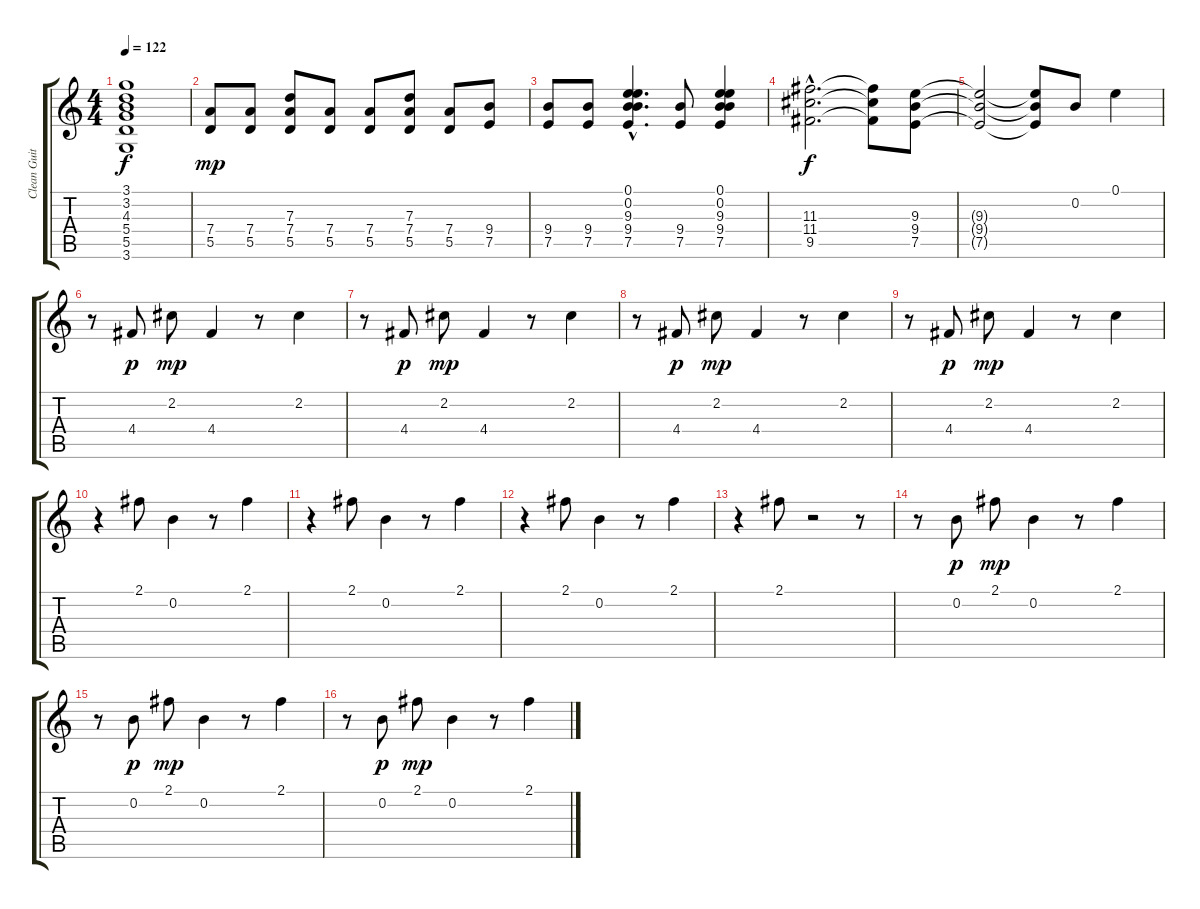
\track ("Clean Guitar" "Clean Guit") {instrument electricguitarclean}
\staff {score tabs}
\tuning (E4 B3 G3 D3 A2 E2) {hide}
\ts (4 4)
\tempo 122
\clef g2
\ks c
(3.1{t} 3.2{t} 4.3{t} 5.4{t} 5.5{t} 3.6{t}).1{dy f} |
(7.4 5.5).8{dy mp} (7.4 5.5).8 (7.3 7.4 5.5).8 (7.4 5.5).8 (7.4 5.5).8 (7.3 7.4 5.5).8 (7.4 5.5).8 (9.4 7.5).8 |
(9.4 7.5).8 (9.4 7.5).8 (0.1{hac} 0.2{hac} 9.3{hac} 9.4{hac} 7.5{hac}).4{d} (9.4 7.5).8 (0.1 0.2 9.3 9.4 7.5).4 |
(11.3{hac} 11.4{hac} 9.5{hac}).2{d dy f} (11.3{t} 11.4{t} 9.5{t}).8 (9.3 9.4 7.5).8 |
(9.3{t} 9.4{t} 7.5{t}).2 (9.3{t} 9.4{t} 7.5{t}).8 0.2.8 0.1.4 |
r.8 4.4.8{dy p} 2.2.8{dy mp} 4.4.4 r.8 2.2.4 |
r.8 4.4.8{dy p} 2.2.8{dy mp} 4.4.4 r.8 2.2.4 |
r.8 4.4.8{dy p} 2.2.8{dy mp} 4.4.4 r.8 2.2.4 |
r.8 4.4.8{dy p} 2.2.8{dy mp} 4.4.4 r.8 2.2.4 |
r.4 2.1.8 0.2.4 r.8 2.1.4 |
r.4 2.1.8 0.2.4 r.8 2.1.4 |
r.4 2.1.8 0.2.4 r.8 2.1.4 |
r.4 2.1.8 r.2 r.8 |
r.8 0.2.8{dy p} 2.1.8{dy mp} 0.2.4 r.8 2.1.4 |
r.8 0.2.8{dy p} 2.1.8{dy mp} 0.2.4 r.8 2.1.4 |
r.8 0.2.8{dy p} 2.1.8{dy mp} 0.2.4 r.8 2.1.4
